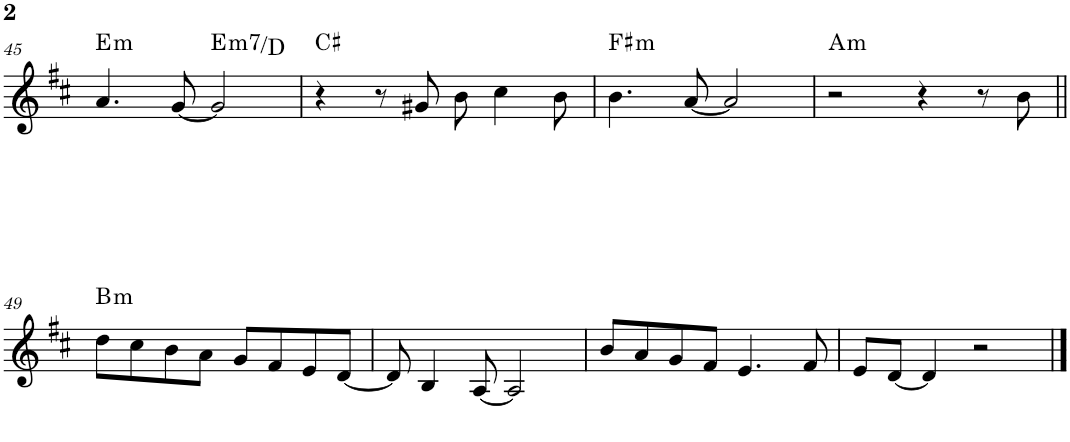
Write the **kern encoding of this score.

**kern	**harte
*part1	*part1
*staff1	*
*I"Piano	*
*I'Pno.	*
!!LO:PB:g=z
*clefG2	*
*k[f#c#]	*
*M4/4	*
=45	=45
!	!LO:H:kt=m
4.a/	E:min
[8g/	.
!	!LO:H:kt=m7
2g/]	E:min7/b7
=46	=46
4r	C#:maj
8r	.
8g#X/	.
8b\	.
4cc#\	.
8b\	.
=47	=47
!	!LO:H:kt=m
4.b\	F#:min
[8a/	.
2a/]	.
=48	=48
!	!LO:H:kt=m
2r	A:min
4r	.
8r	.
8b\	.
!!LO:LB:g=z
=49||	=49||
!	!LO:H:kt=m
8dd\L	B:min
8cc#\	.
8b\	.
8a\J	.
8g/L	.
8f#/	.
8e/	.
[8d/J	.
=50	=50
8d/]	.
4B/	.
[8A/	.
2A/]	.
=51	=51
8b/L	.
8a/	.
8g/	.
8f#/J	.
4.e/	.
8f#/	.
=52	=52
8e/L	.
[8d/J	.
4d/]	.
2r	.
==	==
*-	*-
